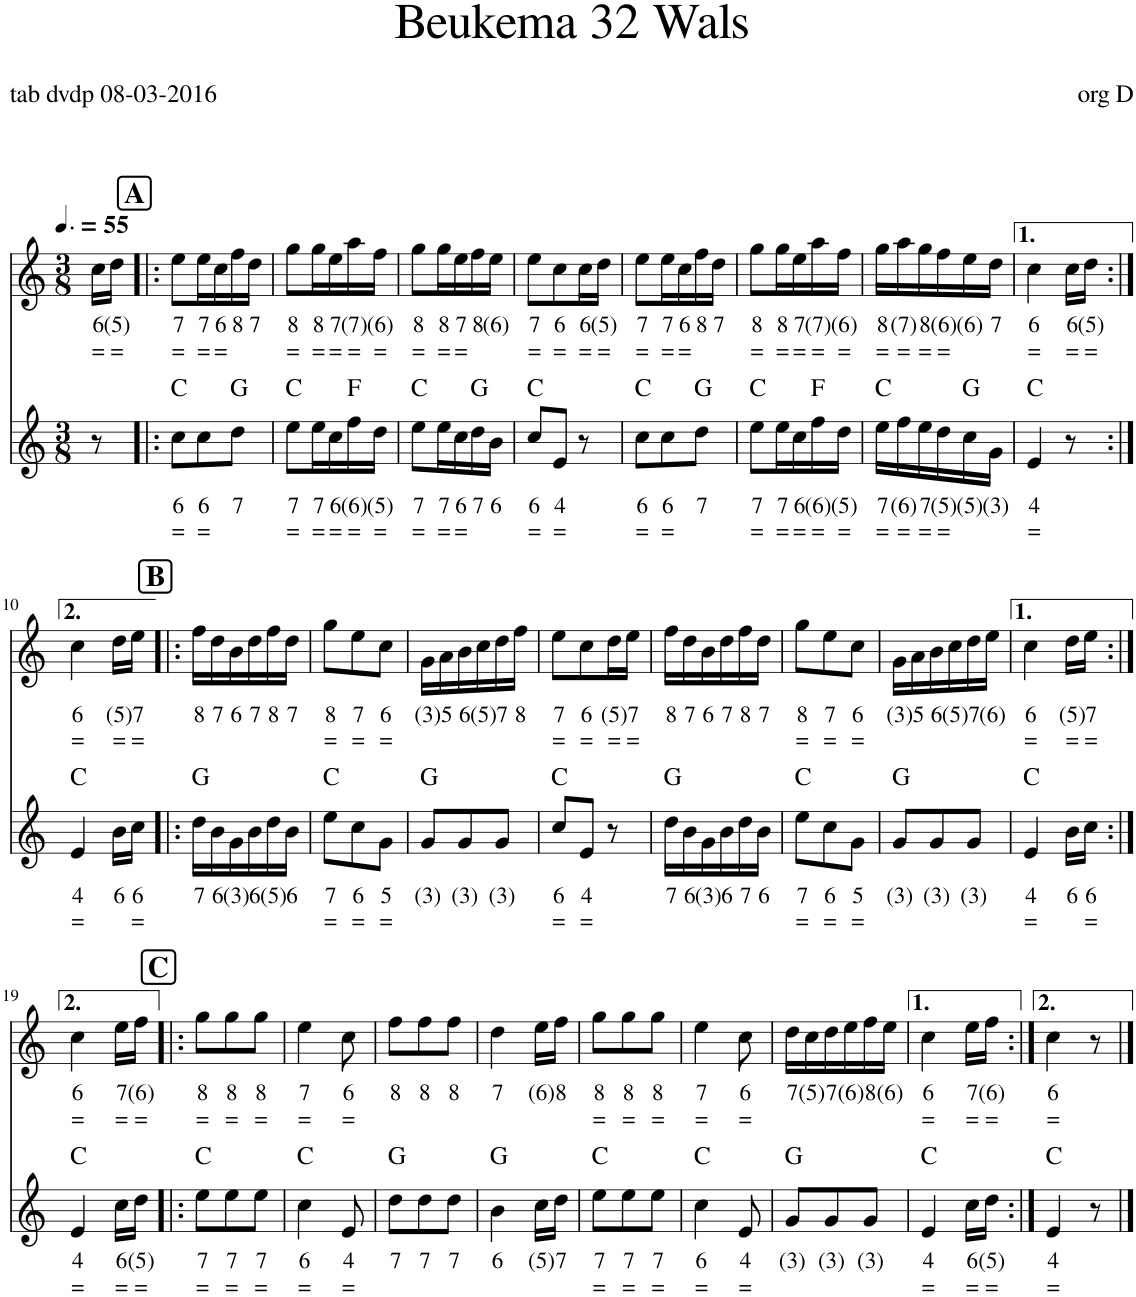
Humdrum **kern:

**kern	**text	**text	**harte	**kern	**text	**text
*part2	*part2	*part2	*part2	*part1	*part1	*part1
*staff2	*staff2	*staff2	*	*staff1	*staff1	*staff1
*I"Stem	*	*	*	*I"Stem	*	*
*clefG2	*	*	*	*clefG2	*	*
*k[]	*	*	*	*k[]	*	*
*M3/8	*	*	*	*M3/8	*	*
*MM83	*	*	*	*MM83	*	*
=1	=1	=1	=1	=1	=1	=1
!	!	!	!	!	!LO:LY:b	!LO:LY:b
8r	.	.	.	16cc\LL	6	=
!	!	!	!	!	!LO:LY:b	!LO:LY:b
.	.	.	.	16dd\JJ	(5)	=
!!LO:REH:place=s1:a:B:cj:fs=14:t=A
=2!|:	=2!|:	=2!|:	=2!|:	=2!|:	=2!|:	=2!|:
!	!LO:LY:b	!LO:LY:b	!	!	!LO:LY:b	!LO:LY:b
8cc\L	6	=	C:maj	8ee\L	7	=
!	!LO:LY:b	!LO:LY:b	!	!	!LO:LY:b	!LO:LY:b
8cc\	6	=	.	16ee\L	7	=
!	!	!	!	!	!LO:LY:b	!LO:LY:b
.	.	.	.	16cc\	6	=
!	!LO:LY:b	!	!	!	!LO:LY:b	!
8dd\J	7	.	G:maj	16ff\	8	.
!	!	!	!	!	!LO:LY:b	!
.	.	.	.	16dd\JJ	7	.
=3	=3	=3	=3	=3	=3	=3
!	!LO:LY:b	!LO:LY:b	!	!	!LO:LY:b	!LO:LY:b
8ee\L	7	=	C:maj	8gg\L	8	=
!	!LO:LY:b	!LO:LY:b	!	!	!LO:LY:b	!LO:LY:b
16ee\L	7	=	.	16gg\L	8	=
!	!LO:LY:b	!LO:LY:b	!	!	!LO:LY:b	!LO:LY:b
16cc\	6	=	.	16ee\	7	=
!	!LO:LY:b	!LO:LY:b	!	!	!LO:LY:b	!LO:LY:b
16ff\	(6)	=	F:maj	16aa\	(7)	=
!	!LO:LY:b	!LO:LY:b	!	!	!LO:LY:b	!LO:LY:b
16dd\JJ	(5)	=	.	16ff\JJ	(6)	=
=4	=4	=4	=4	=4	=4	=4
!	!LO:LY:b	!LO:LY:b	!	!	!LO:LY:b	!LO:LY:b
8ee\L	7	=	C:maj	8gg\L	8	=
!	!LO:LY:b	!LO:LY:b	!	!	!LO:LY:b	!LO:LY:b
16ee\L	7	=	.	16gg\L	8	=
!	!LO:LY:b	!LO:LY:b	!	!	!LO:LY:b	!LO:LY:b
16cc\	6	=	.	16ee\	7	=
!	!LO:LY:b	!	!	!	!LO:LY:b	!
16dd\	7	.	G:maj	16ff\	8	.
!	!LO:LY:b	!	!	!	!LO:LY:b	!
16b\JJ	6	.	.	16ee\JJ	(6)	.
=5	=5	=5	=5	=5	=5	=5
!	!LO:LY:b	!LO:LY:b	!	!	!LO:LY:b	!LO:LY:b
8cc/L	6	=	C:maj	8ee\L	7	=
!	!LO:LY:b	!LO:LY:b	!	!	!LO:LY:b	!LO:LY:b
8e/J	4	=	.	8cc\	6	=
!	!	!	!	!	!LO:LY:b	!LO:LY:b
8r	.	.	.	16cc\L	6	=
!	!	!	!	!	!LO:LY:b	!LO:LY:b
.	.	.	.	16dd\JJ	(5)	=
=6	=6	=6	=6	=6	=6	=6
!	!LO:LY:b	!LO:LY:b	!	!	!LO:LY:b	!LO:LY:b
8cc\L	6	=	C:maj	8ee\L	7	=
!	!LO:LY:b	!LO:LY:b	!	!	!LO:LY:b	!LO:LY:b
8cc\	6	=	.	16ee\L	7	=
!	!	!	!	!	!LO:LY:b	!LO:LY:b
.	.	.	.	16cc\	6	=
!	!LO:LY:b	!	!	!	!LO:LY:b	!
8dd\J	7	.	G:maj	16ff\	8	.
!	!	!	!	!	!LO:LY:b	!
.	.	.	.	16dd\JJ	7	.
=7	=7	=7	=7	=7	=7	=7
!	!LO:LY:b	!LO:LY:b	!	!	!LO:LY:b	!LO:LY:b
8ee\L	7	=	C:maj	8gg\L	8	=
!	!LO:LY:b	!LO:LY:b	!	!	!LO:LY:b	!LO:LY:b
16ee\L	7	=	.	16gg\L	8	=
!	!LO:LY:b	!LO:LY:b	!	!	!LO:LY:b	!LO:LY:b
16cc\	6	=	.	16ee\	7	=
!	!LO:LY:b	!LO:LY:b	!	!	!LO:LY:b	!LO:LY:b
16ff\	(6)	=	F:maj	16aa\	(7)	=
!	!LO:LY:b	!LO:LY:b	!	!	!LO:LY:b	!LO:LY:b
16dd\JJ	(5)	=	.	16ff\JJ	(6)	=
=8	=8	=8	=8	=8	=8	=8
!	!LO:LY:b	!LO:LY:b	!	!	!LO:LY:b	!LO:LY:b
16ee\LL	7	=	C:maj	16gg\LL	8	=
!	!LO:LY:b	!LO:LY:b	!	!	!LO:LY:b	!LO:LY:b
16ff\	(6)	=	.	16aa\	(7)	=
!	!LO:LY:b	!LO:LY:b	!	!	!LO:LY:b	!LO:LY:b
16ee\	7	=	.	16gg\	8	=
!	!LO:LY:b	!LO:LY:b	!	!	!LO:LY:b	!LO:LY:b
16dd\	(5)	=	.	16ff\	(6)	=
!	!LO:LY:b	!	!	!	!LO:LY:b	!
16cc\	(5)	.	G:maj	16ee\	(6)	.
!	!LO:LY:b	!	!	!	!LO:LY:b	!
16g\JJ	(3)	.	.	16dd\JJ	7	.
=9	=9	=9	=9	=9	=9	=9
!	!LO:LY:b	!LO:LY:b	!	!	!LO:LY:b	!LO:LY:b
4e/	4	=	C:maj	4cc\	6	=
!	!	!	!	!	!LO:LY:b	!LO:LY:b
8r	.	.	.	16cc\LL	6	=
!	!	!	!	!	!LO:LY:b	!LO:LY:b
.	.	.	.	16dd\JJ	(5)	=
!!LO:LB:g=z
=10:|!	=10:|!	=10:|!	=10:|!	=10:|!	=10:|!	=10:|!
!	!LO:LY:b	!LO:LY:b	!	!	!LO:LY:b	!LO:LY:b
4e/	4	=	C:maj	4cc\	6	=
!	!LO:LY:b	!	!	!	!LO:LY:b	!LO:LY:b
16b\LL	6	.	.	16dd\LL	(5)	=
!	!LO:LY:b	!LO:LY:b	!	!	!LO:LY:b	!LO:LY:b
16cc\JJ	6	=	.	16ee\JJ	7	=
!!LO:REH:place=s1:a:B:cj:fs=14:t=B
=11!|:	=11!|:	=11!|:	=11!|:	=11!|:	=11!|:	=11!|:
!	!LO:LY:b	!	!	!	!LO:LY:b	!
16dd\LL	7	.	G:maj	16ff\LL	8	.
!	!LO:LY:b	!	!	!	!LO:LY:b	!
16b\	6	.	.	16dd\	7	.
!	!LO:LY:b	!	!	!	!LO:LY:b	!
16g\	(3)	.	.	16b\	6	.
!	!LO:LY:b	!	!	!	!LO:LY:b	!
16b\	6	.	.	16dd\	7	.
!	!LO:LY:b	!	!	!	!LO:LY:b	!
16dd\	(5)	.	.	16ff\	8	.
!	!LO:LY:b	!	!	!	!LO:LY:b	!
16b\JJ	6	.	.	16dd\JJ	7	.
=12	=12	=12	=12	=12	=12	=12
!	!LO:LY:b	!LO:LY:b	!	!	!LO:LY:b	!LO:LY:b
8ee\L	7	=	C:maj	8gg\L	8	=
!	!LO:LY:b	!LO:LY:b	!	!	!LO:LY:b	!LO:LY:b
8cc\	6	=	.	8ee\	7	=
!	!LO:LY:b	!LO:LY:b	!	!	!LO:LY:b	!LO:LY:b
8g\J	5	=	.	8cc\J	6	=
=13	=13	=13	=13	=13	=13	=13
!	!LO:LY:b	!	!	!	!LO:LY:b	!
8g/L	(3)	.	G:maj	16g\LL	(3)	.
!	!	!	!	!	!LO:LY:b	!
.	.	.	.	16a\	5	.
!	!LO:LY:b	!	!	!	!LO:LY:b	!
8g/	(3)	.	.	16b\	6	.
!	!	!	!	!	!LO:LY:b	!
.	.	.	.	16cc\	(5)	.
!	!LO:LY:b	!	!	!	!LO:LY:b	!
8g/J	(3)	.	.	16dd\	7	.
!	!	!	!	!	!LO:LY:b	!
.	.	.	.	16ff\JJ	8	.
=14	=14	=14	=14	=14	=14	=14
!	!LO:LY:b	!LO:LY:b	!	!	!LO:LY:b	!LO:LY:b
8cc/L	6	=	C:maj	8ee\L	7	=
!	!LO:LY:b	!LO:LY:b	!	!	!LO:LY:b	!LO:LY:b
8e/J	4	=	.	8cc\	6	=
!	!	!	!	!	!LO:LY:b	!LO:LY:b
8r	.	.	.	16dd\L	(5)	=
!	!	!	!	!	!LO:LY:b	!LO:LY:b
.	.	.	.	16ee\JJ	7	=
=15	=15	=15	=15	=15	=15	=15
!	!LO:LY:b	!	!	!	!LO:LY:b	!
16dd\LL	7	.	G:maj	16ff\LL	8	.
!	!LO:LY:b	!	!	!	!LO:LY:b	!
16b\	6	.	.	16dd\	7	.
!	!LO:LY:b	!	!	!	!LO:LY:b	!
16g\	(3)	.	.	16b\	6	.
!	!LO:LY:b	!	!	!	!LO:LY:b	!
16b\	6	.	.	16dd\	7	.
!	!LO:LY:b	!	!	!	!LO:LY:b	!
16dd\	7	.	.	16ff\	8	.
!	!LO:LY:b	!	!	!	!LO:LY:b	!
16b\JJ	6	.	.	16dd\JJ	7	.
=16	=16	=16	=16	=16	=16	=16
!	!LO:LY:b	!LO:LY:b	!	!	!LO:LY:b	!LO:LY:b
8ee\L	7	=	C:maj	8gg\L	8	=
!	!LO:LY:b	!LO:LY:b	!	!	!LO:LY:b	!LO:LY:b
8cc\	6	=	.	8ee\	7	=
!	!LO:LY:b	!LO:LY:b	!	!	!LO:LY:b	!LO:LY:b
8g\J	5	=	.	8cc\J	6	=
=17	=17	=17	=17	=17	=17	=17
!	!LO:LY:b	!	!	!	!LO:LY:b	!
8g/L	(3)	.	G:maj	16g\LL	(3)	.
!	!	!	!	!	!LO:LY:b	!
.	.	.	.	16a\	5	.
!	!LO:LY:b	!	!	!	!LO:LY:b	!
8g/	(3)	.	.	16b\	6	.
!	!	!	!	!	!LO:LY:b	!
.	.	.	.	16cc\	(5)	.
!	!LO:LY:b	!	!	!	!LO:LY:b	!
8g/J	(3)	.	.	16dd\	7	.
!	!	!	!	!	!LO:LY:b	!
.	.	.	.	16ee\JJ	(6)	.
=18	=18	=18	=18	=18	=18	=18
!	!LO:LY:b	!LO:LY:b	!	!	!LO:LY:b	!LO:LY:b
4e/	4	=	C:maj	4cc\	6	=
!	!LO:LY:b	!	!	!	!LO:LY:b	!LO:LY:b
16b\LL	6	.	.	16dd\LL	(5)	=
!	!LO:LY:b	!LO:LY:b	!	!	!LO:LY:b	!LO:LY:b
16cc\JJ	6	=	.	16ee\JJ	7	=
!!LO:LB:g=z
=19:|!	=19:|!	=19:|!	=19:|!	=19:|!	=19:|!	=19:|!
!	!LO:LY:b	!LO:LY:b	!	!	!LO:LY:b	!LO:LY:b
4e/	4	=	C:maj	4cc\	6	=
!	!LO:LY:b	!LO:LY:b	!	!	!LO:LY:b	!LO:LY:b
16cc\LL	6	=	.	16ee\LL	7	=
!	!LO:LY:b	!LO:LY:b	!	!	!LO:LY:b	!LO:LY:b
16dd\JJ	(5)	=	.	16ff\JJ	(6)	=
!!LO:REH:place=s1:a:B:cj:fs=14:t=C
=20!|:	=20!|:	=20!|:	=20!|:	=20!|:	=20!|:	=20!|:
!	!LO:LY:b	!LO:LY:b	!	!	!LO:LY:b	!LO:LY:b
8ee\L	7	=	C:maj	8gg\L	8	=
!	!LO:LY:b	!LO:LY:b	!	!	!LO:LY:b	!LO:LY:b
8ee\	7	=	.	8gg\	8	=
!	!LO:LY:b	!LO:LY:b	!	!	!LO:LY:b	!LO:LY:b
8ee\J	7	=	.	8gg\J	8	=
=21	=21	=21	=21	=21	=21	=21
!	!LO:LY:b	!LO:LY:b	!	!	!LO:LY:b	!LO:LY:b
4cc\	6	=	C:maj	4ee\	7	=
!	!LO:LY:b	!LO:LY:b	!	!	!LO:LY:b	!LO:LY:b
8e/	4	=	.	8cc\	6	=
=22	=22	=22	=22	=22	=22	=22
!	!LO:LY:b	!	!	!	!LO:LY:b	!
8dd\L	7	.	G:maj	8ff\L	8	.
!	!LO:LY:b	!	!	!	!LO:LY:b	!
8dd\	7	.	.	8ff\	8	.
!	!LO:LY:b	!	!	!	!LO:LY:b	!
8dd\J	7	.	.	8ff\J	8	.
=23	=23	=23	=23	=23	=23	=23
!	!LO:LY:b	!	!	!	!LO:LY:b	!
4b\	6	.	G:maj	4dd\	7	.
!	!LO:LY:b	!	!	!	!LO:LY:b	!
16cc\LL	(5)	.	.	16ee\LL	(6)	.
!	!LO:LY:b	!	!	!	!LO:LY:b	!
16dd\JJ	7	.	.	16ff\JJ	8	.
=24	=24	=24	=24	=24	=24	=24
!	!LO:LY:b	!LO:LY:b	!	!	!LO:LY:b	!LO:LY:b
8ee\L	7	=	C:maj	8gg\L	8	=
!	!LO:LY:b	!LO:LY:b	!	!	!LO:LY:b	!LO:LY:b
8ee\	7	=	.	8gg\	8	=
!	!LO:LY:b	!LO:LY:b	!	!	!LO:LY:b	!LO:LY:b
8ee\J	7	=	.	8gg\J	8	=
=25	=25	=25	=25	=25	=25	=25
!	!LO:LY:b	!LO:LY:b	!	!	!LO:LY:b	!LO:LY:b
4cc\	6	=	C:maj	4ee\	7	=
!	!LO:LY:b	!LO:LY:b	!	!	!LO:LY:b	!LO:LY:b
8e/	4	=	.	8cc\	6	=
=26	=26	=26	=26	=26	=26	=26
!	!LO:LY:b	!	!	!	!LO:LY:b	!
8g/L	(3)	.	G:maj	16dd\LL	7	.
!	!	!	!	!	!LO:LY:b	!
.	.	.	.	16cc\	(5)	.
!	!LO:LY:b	!	!	!	!LO:LY:b	!
8g/	(3)	.	.	16dd\	7	.
!	!	!	!	!	!LO:LY:b	!
.	.	.	.	16ee\	(6)	.
!	!LO:LY:b	!	!	!	!LO:LY:b	!
8g/J	(3)	.	.	16ff\	8	.
!	!	!	!	!	!LO:LY:b	!
.	.	.	.	16ee\JJ	(6)	.
=27	=27	=27	=27	=27	=27	=27
!	!LO:LY:b	!LO:LY:b	!	!	!LO:LY:b	!LO:LY:b
4e/	4	=	C:maj	4cc\	6	=
!	!LO:LY:b	!LO:LY:b	!	!	!LO:LY:b	!LO:LY:b
16cc\LL	6	=	.	16ee\LL	7	=
!	!LO:LY:b	!LO:LY:b	!	!	!LO:LY:b	!LO:LY:b
16dd\JJ	(5)	=	.	16ff\JJ	(6)	=
=28:|!	=28:|!	=28:|!	=28:|!	=28:|!	=28:|!	=28:|!
!	!LO:LY:b	!LO:LY:b	!	!	!LO:LY:b	!LO:LY:b
4e/	4	=	C:maj	4cc\	6	=
8r	.	.	.	8r	.	.
==	==	==	==	==	==	==
*-	*-	*-	*-	*-	*-	*-
